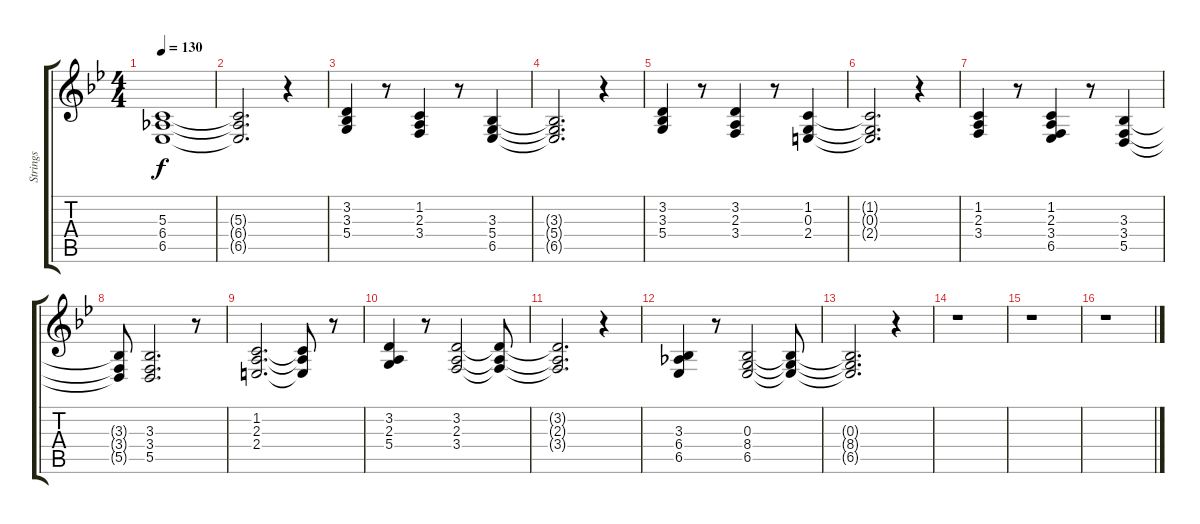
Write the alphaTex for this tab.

\track ("Strings" "Strings") {instrument stringensemble1}
\staff {score tabs}
\tuning (E4 B3 G3 D3 A2 E2) {hide}
\ts (4 4)
\tempo 130
\clef g2
\ks gminor
(5.3 6.4 6.5).1{dy f} |
(5.3{t} 6.4{t} 6.5{t}).2{d} r.4 |
(3.2 3.3 5.4).4 r.8 (1.2 2.3 3.4).4 r.8 (3.3 5.4 6.5).4 |
(3.3{t} 5.4{t} 6.5{t}).2{d} r.4 |
(3.2 3.3 5.4).4 r.8 (3.2 2.3 3.4).4 r.8 (1.2 0.3 2.4).4 |
(1.2{t} 0.3{t} 2.4{t}).2{d} r.4 |
(1.2 2.3 3.4).4 r.8 (1.2 2.3 3.4 6.5).4 r.8 (3.3 3.4 5.5).4 |
(3.3{t} 3.4{t} 5.5{t}).8 (3.3 3.4 5.5).2{d} r.8 |
(1.2 2.3 2.4).2{d} (1.2{t} 2.3{t} 2.4{t}).8 r.8 |
(3.2 2.3 5.4).4 r.8 (3.2 2.3 3.4).2 (3.2{t} 2.3{t} 3.4{t}).8 |
(3.2{t} 2.3{t} 3.4{t}).2{d} r.4 |
(3.3 6.4 6.5).4 r.8 (0.3 8.4 6.5).2 (0.3{t} 8.4{t} 6.5{t}).8 |
(0.3{t} 8.4{t} 6.5{t}).2{d} r.4 |
r.1 |
r.1 |
r.1
